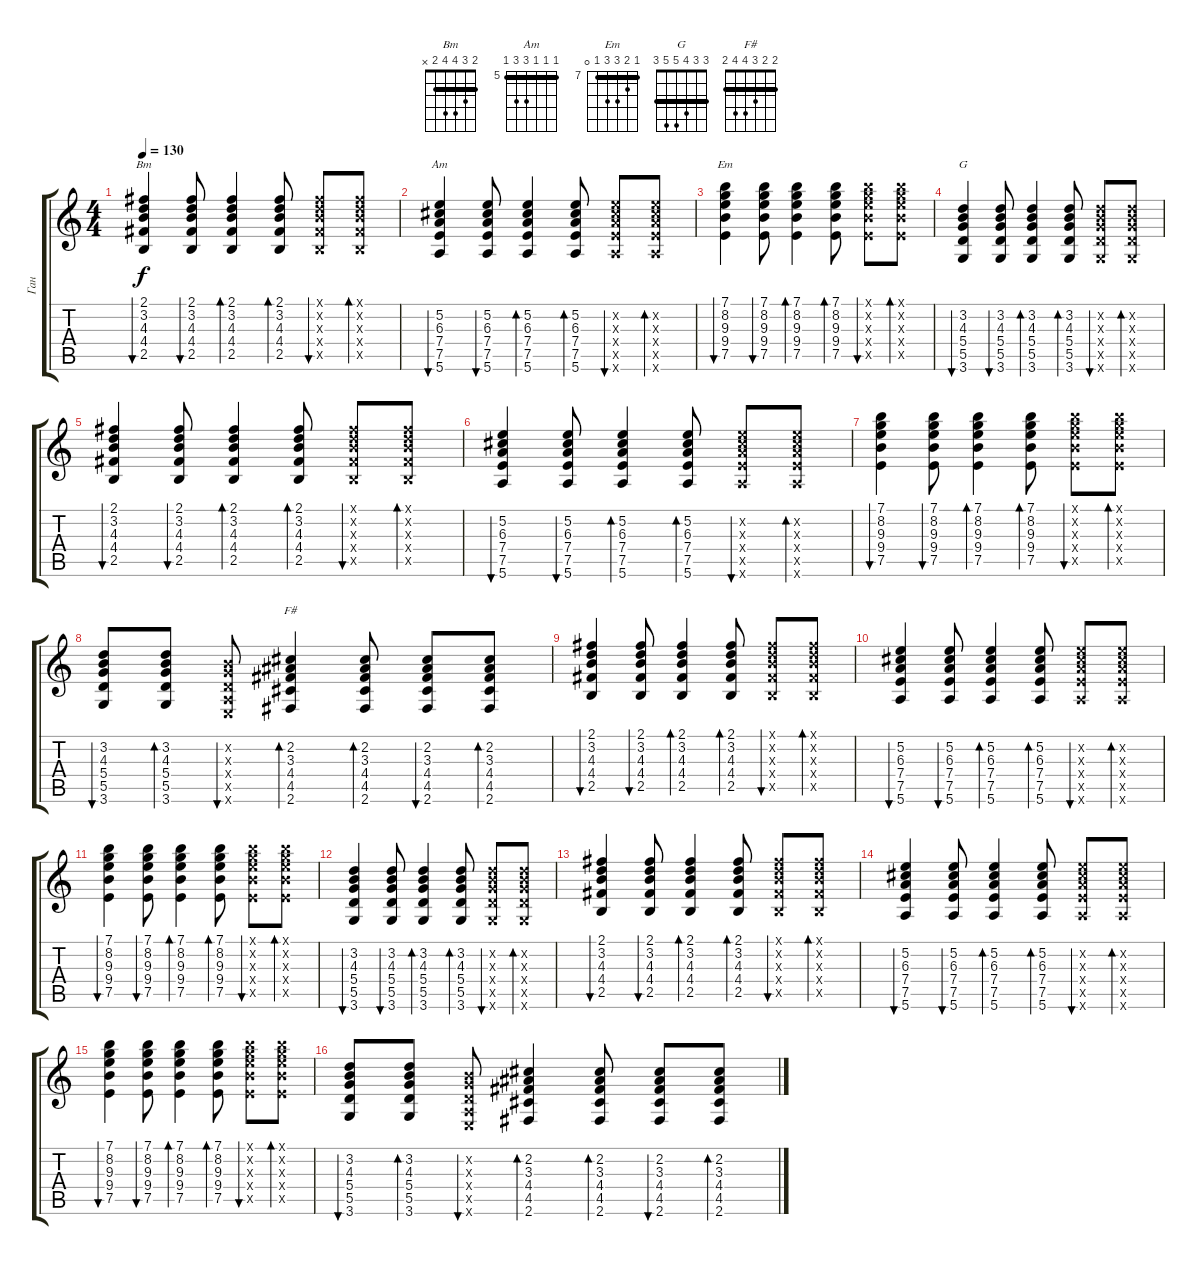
\track ("Ган" "Ган") {instrument electricguitarclean}
\staff {score tabs}
\tuning (E4 B3 G3 D3 A2 E2) {hide}
\chord ("Bm" 2 3 4 4 2 x) {barre 2}
\chord ("Am" 5 5 5 7 7 5) {firstfret 5 barre 5}
\chord ("Em" 7 8 9 9 7 0) {firstfret 7 barre 7}
\chord ("G" 3 3 4 5 5 3) {barre 3}
\chord ("F#" 2 2 3 4 4 2) {barre 2}
\ts (4 4)
\tempo 130
\clef g2
\ks c
(2.1 3.2 4.3 4.4 2.5).4{bu 60 ch "Bm" dy f instrument electricguitarclean} (2.1 3.2 4.3 4.4 2.5).8{bu 60} (2.1 3.2 4.3 4.4 2.5).4{bd 60} (2.1 3.2 4.3 4.4 2.5).8{bd 60} (2.1{x} 3.2{x} 4.3{x} 4.4{x} 2.5{x}).8{bu 60} (2.1{x} 3.2{x} 4.3{x} 4.4{x} 2.5{x}).8{bd 60} |
(5.2 6.3 7.4 7.5 5.6).4{bu 60 ch "Am"} (5.2 6.3 7.4 7.5 5.6).8{bu 60} (5.2 6.3 7.4 7.5 5.6).4{bd 60} (5.2 6.3 7.4 7.5 5.6).8{bd 60} (5.2{x} 6.3{x} 7.4{x} 7.5{x} 5.6{x}).8{bu 60} (5.2{x} 6.3{x} 7.4{x} 7.5{x} 5.6{x}).8{bd 60} |
(7.1 8.2 9.3 9.4 7.5).4{bu 60 ch "Em"} (7.1 8.2 9.3 9.4 7.5).8{bu 60} (7.1 8.2 9.3 9.4 7.5).4{bd 60} (7.1 8.2 9.3 9.4 7.5).8{bd 60} (7.1{x} 8.2{x} 9.3{x} 9.4{x} 7.5{x}).8{bu 60} (7.1{x} 8.2{x} 9.3{x} 9.4{x} 7.5{x}).8{bd 60} |
(3.2 4.3 5.4 5.5 3.6).4{bu 60 ch "G"} (3.2 4.3 5.4 5.5 3.6).8{bu 60} (3.2 4.3 5.4 5.5 3.6).4{bd 60} (3.2 4.3 5.4 5.5 3.6).8{bd 60} (3.2{x} 4.3{x} 5.4{x} 5.5{x} 3.6{x}).8{bu 60} (3.2{x} 4.3{x} 5.4{x} 5.5{x} 3.6{x}).8{bd 60} |
(2.1 3.2 4.3 4.4 2.5).4{bu 60} (2.1 3.2 4.3 4.4 2.5).8{bu 60} (2.1 3.2 4.3 4.4 2.5).4{bd 60} (2.1 3.2 4.3 4.4 2.5).8{bd 60} (2.1{x} 3.2{x} 4.3{x} 4.4{x} 2.5{x}).8{bu 60} (2.1{x} 3.2{x} 4.3{x} 4.4{x} 2.5{x}).8{bd 60} |
(5.2 6.3 7.4 7.5 5.6).4{bu 60} (5.2 6.3 7.4 7.5 5.6).8{bu 60} (5.2 6.3 7.4 7.5 5.6).4{bd 60} (5.2 6.3 7.4 7.5 5.6).8{bd 60} (5.2{x} 6.3{x} 7.4{x} 7.5{x} 5.6{x}).8{bu 60} (5.2{x} 6.3{x} 7.4{x} 7.5{x} 5.6{x}).8{bd 60} |
(7.1 8.2 9.3 9.4 7.5).4{bu 60} (7.1 8.2 9.3 9.4 7.5).8{bu 60} (7.1 8.2 9.3 9.4 7.5).4{bd 60} (7.1 8.2 9.3 9.4 7.5).8{bd 60} (7.1{x} 8.2{x} 9.3{x} 9.4{x} 7.5{x}).8{bu 60} (7.1{x} 8.2{x} 9.3{x} 9.4{x} 7.5{x}).8{bd 60} |
(3.2 4.3 5.4 5.5 3.6).8{bu 60} (3.2 4.3 5.4 5.5 3.6).8{bd 60} (0.2{x} 0.3{x} 0.4{x} 0.5{x} 0.6{x}).8{bu 60} (2.2 3.3 4.4 4.5 2.6).4{bd 60 ch "F#"} (2.2 3.3 4.4 4.5 2.6).8{bd 60} (2.2 3.3 4.4 4.5 2.6).8{bu 60} (2.2 3.3 4.4 4.5 2.6).8{bd 60} |
(2.1 3.2 4.3 4.4 2.5).4{bu 60} (2.1 3.2 4.3 4.4 2.5).8{bu 60} (2.1 3.2 4.3 4.4 2.5).4{bd 60} (2.1 3.2 4.3 4.4 2.5).8{bd 60} (2.1{x} 3.2{x} 4.3{x} 4.4{x} 2.5{x}).8{bu 60} (2.1{x} 3.2{x} 4.3{x} 4.4{x} 2.5{x}).8{bd 60} |
(5.2 6.3 7.4 7.5 5.6).4{bu 60} (5.2 6.3 7.4 7.5 5.6).8{bu 60} (5.2 6.3 7.4 7.5 5.6).4{bd 60} (5.2 6.3 7.4 7.5 5.6).8{bd 60} (5.2{x} 6.3{x} 7.4{x} 7.5{x} 5.6{x}).8{bu 60} (5.2{x} 6.3{x} 7.4{x} 7.5{x} 5.6{x}).8{bd 60} |
(7.1 8.2 9.3 9.4 7.5).4{bu 60} (7.1 8.2 9.3 9.4 7.5).8{bu 60} (7.1 8.2 9.3 9.4 7.5).4{bd 60} (7.1 8.2 9.3 9.4 7.5).8{bd 60} (7.1{x} 8.2{x} 9.3{x} 9.4{x} 7.5{x}).8{bu 60} (7.1{x} 8.2{x} 9.3{x} 9.4{x} 7.5{x}).8{bd 60} |
(3.2 4.3 5.4 5.5 3.6).4{bu 60} (3.2 4.3 5.4 5.5 3.6).8{bu 60} (3.2 4.3 5.4 5.5 3.6).4{bd 60} (3.2 4.3 5.4 5.5 3.6).8{bd 60} (3.2{x} 4.3{x} 5.4{x} 5.5{x} 3.6{x}).8{bu 60} (3.2{x} 4.3{x} 5.4{x} 5.5{x} 3.6{x}).8{bd 60} |
(2.1 3.2 4.3 4.4 2.5).4{bu 60} (2.1 3.2 4.3 4.4 2.5).8{bu 60} (2.1 3.2 4.3 4.4 2.5).4{bd 60} (2.1 3.2 4.3 4.4 2.5).8{bd 60} (2.1{x} 3.2{x} 4.3{x} 4.4{x} 2.5{x}).8{bu 60} (2.1{x} 3.2{x} 4.3{x} 4.4{x} 2.5{x}).8{bd 60} |
(5.2 6.3 7.4 7.5 5.6).4{bu 60} (5.2 6.3 7.4 7.5 5.6).8{bu 60} (5.2 6.3 7.4 7.5 5.6).4{bd 60} (5.2 6.3 7.4 7.5 5.6).8{bd 60} (5.2{x} 6.3{x} 7.4{x} 7.5{x} 5.6{x}).8{bu 60} (5.2{x} 6.3{x} 7.4{x} 7.5{x} 5.6{x}).8{bd 60} |
(7.1 8.2 9.3 9.4 7.5).4{bu 60} (7.1 8.2 9.3 9.4 7.5).8{bu 60} (7.1 8.2 9.3 9.4 7.5).4{bd 60} (7.1 8.2 9.3 9.4 7.5).8{bd 60} (7.1{x} 8.2{x} 9.3{x} 9.4{x} 7.5{x}).8{bu 60} (7.1{x} 8.2{x} 9.3{x} 9.4{x} 7.5{x}).8{bd 60} |
(3.2 4.3 5.4 5.5 3.6).8{bu 60} (3.2 4.3 5.4 5.5 3.6).8{bd 60} (0.2{x} 0.3{x} 0.4{x} 0.5{x} 0.6{x}).8{bu 60} (2.2 3.3 4.4 4.5 2.6).4{bd 60} (2.2 3.3 4.4 4.5 2.6).8{bd 60} (2.2 3.3 4.4 4.5 2.6).8{bu 60} (2.2 3.3 4.4 4.5 2.6).8{bd 60}
